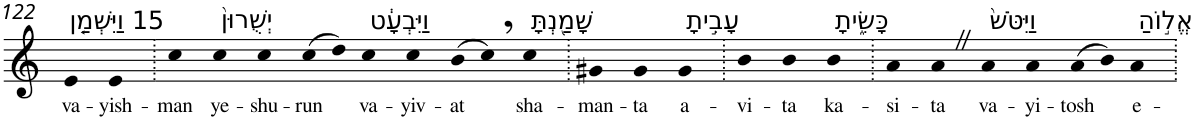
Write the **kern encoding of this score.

**kern	**text
*part1	*part1
*staff1	*staff1
*I"Piano	*
*I'Pno	*
!!LO:PB:g=z
*clefG2	*
*k[]	*
=122	=122
!LO:TX:a:t=15 וַיִּשְׁמַ֤ן	!
!	!LO:LY:b
4e	va-
!	!LO:LY:b
4e	-yish-
=123.	=123.
!	!LO:LY:b
4cc	-man
!LO:TX:a:t=יְשֻׁרוּן֙	!
!	!LO:LY:b
4cc	ye-
!	!LO:LY:b
4cc	-shu-
!	!LO:LY:b
(8cc	-run
8dd)	.
!LO:TX:a:t=וַיִּבְעָ֔ט	!
!	!LO:LY:b
4cc	va-
!	!LO:LY:b
4cc	-yiv-
!	!LO:LY:b
(8b	-at
8cc,)	.
!LO:TX:a:t=שָׁמַ֖נְתָּ	!
!	!LO:LY:b
4cc	sha-
=124.	=124.
!	!LO:LY:b
4g#X	-man-
!	!LO:LY:b
4g#	-ta
!LO:TX:a:t=עָבִ֣יתָ	!
!	!LO:LY:b
4g#	a-
=125.	=125.
!	!LO:LY:b
4b	-vi-
!	!LO:LY:b
4b	-ta
!LO:TX:a:t=כָּשִׂ֑יתָ	!
!	!LO:LY:b
4b	ka-
=126.	=126.
!	!LO:LY:b
4a	-si-
!	!LO:LY:b
4aZ	-ta
!LO:TX:a:t=וַיִּטֹּשׁ֙	!
!	!LO:LY:b
4a	va-
!	!LO:LY:b
4a	-yi-
!	!LO:LY:b
(8a	-tosh
8b)	.
!LO:TX:a:t=אֱל֣וֹהַ	!
!	!LO:LY:b
4a	e-
=.	=.
*-	*-
